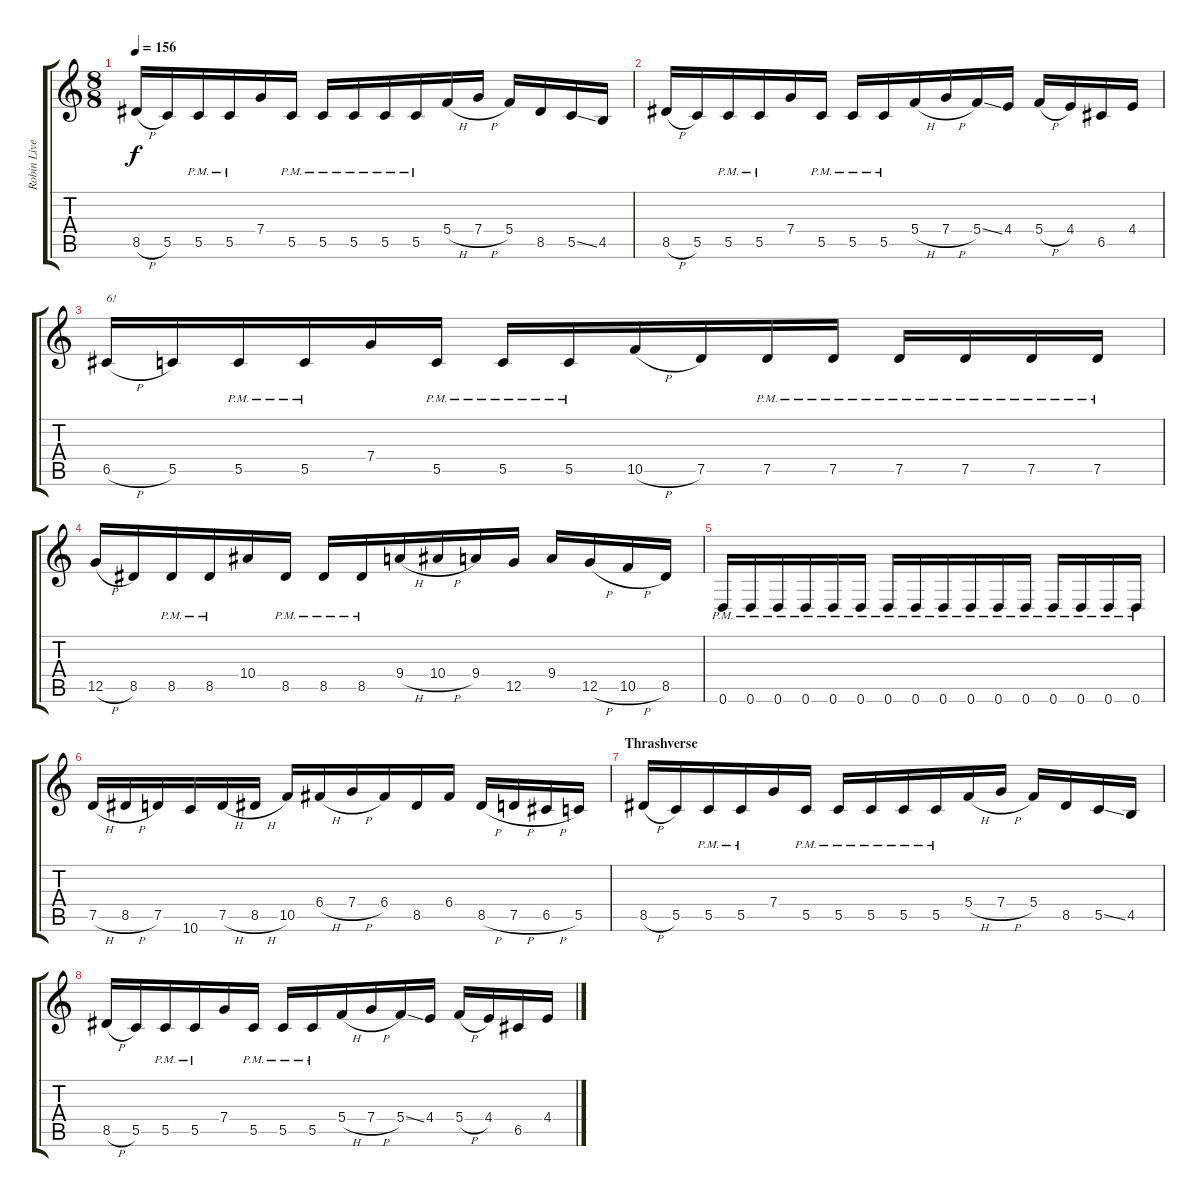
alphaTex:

\track ("Robin Live" "Robin Live") {instrument distortionguitar}
\staff {score tabs}
\tuning (D4 A3 F3 C3 G2 D2) {hide}
\ts (8 8)
\tempo 156
\clef g2
\ks c
8.5{h}.16{dy f} 5.5.16 5.5{pm}.16 5.5{pm}.16 7.4.16 5.5{pm}.16 5.5{pm}.16 5.5{pm}.16 5.5{pm}.16 5.5{pm}.16 5.4{h}.16 7.4{h}.16 5.4.16 8.5.16 5.5{ss}.16 4.5.16 |
8.5{h}.16 5.5.16 5.5{pm}.16 5.5{pm}.16 7.4.16 5.5{pm}.16 5.5{pm}.16 5.5{pm}.16 5.4{h}.16 7.4{h}.16 5.4{ss}.16 4.4.16 5.4{h}.16 4.4.16 6.5.16 4.4.16 |
6.5{h}.16{txt "6!"} 5.5.16 5.5{pm}.16 5.5{pm}.16 7.4.16 5.5{pm}.16 5.5{pm}.16 5.5{pm}.16 10.5{h}.16 7.5.16 7.5{pm}.16 7.5{pm}.16 7.5{pm}.16 7.5{pm}.16 7.5{pm}.16 7.5{pm}.16 |
12.5{h}.16 8.5.16 8.5{pm}.16 8.5{pm}.16 10.4.16 8.5{pm}.16 8.5{pm}.16 8.5{pm}.16 9.4{h}.16 10.4{h}.16 9.4.16 12.5.16 9.4.16 12.5{h}.16 10.5{h}.16 8.5.16 |
0.6{pm}.16 0.6{pm}.16 0.6{pm}.16 0.6{pm}.16 0.6{pm}.16 0.6{pm}.16 0.6{pm}.16 0.6{pm}.16 0.6{pm}.16 0.6{pm}.16 0.6{pm}.16 0.6{pm}.16 0.6{pm}.16 0.6{pm}.16 0.6{pm}.16 0.6{pm}.16 |
7.5{h}.16 8.5{h}.16 7.5.16 10.6.16 7.5{h}.16 8.5{h}.16 10.5.16 6.4{h}.16 7.4{h}.16 6.4.16 8.5.16 6.4.16 8.5{h}.16 7.5{h}.16 6.5{h}.16 5.5.16 |
\section ("" "Thrashverse")
8.5{h}.16 5.5.16 5.5{pm}.16 5.5{pm}.16 7.4.16 5.5{pm}.16 5.5{pm}.16 5.5{pm}.16 5.5{pm}.16 5.5{pm}.16 5.4{h}.16 7.4{h}.16 5.4.16 8.5.16 5.5{ss}.16 4.5.16 |
8.5{h}.16 5.5.16 5.5{pm}.16 5.5{pm}.16 7.4.16 5.5{pm}.16 5.5{pm}.16 5.5{pm}.16 5.4{h}.16 7.4{h}.16 5.4{ss}.16 4.4.16 5.4{h}.16 4.4.16 6.5.16 4.4.16
